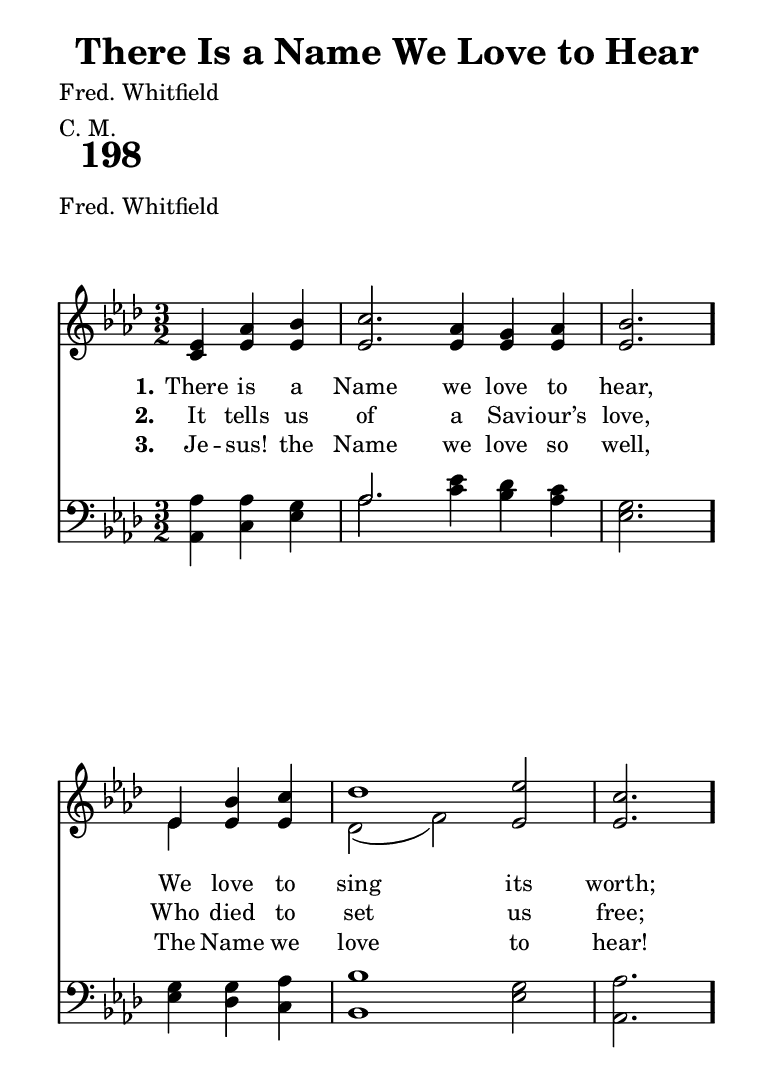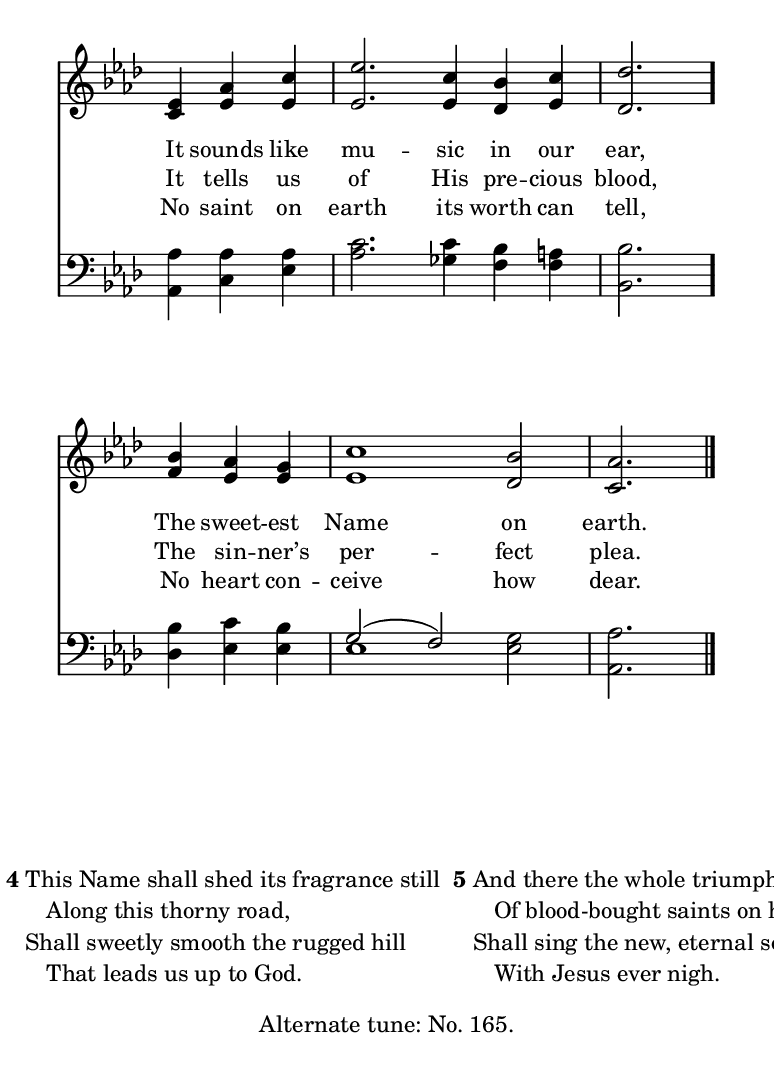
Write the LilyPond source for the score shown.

\include "common/global.ily"
\paper {
  \include "common/paper.ily"
  ragged-last-bottom = ##t
  systems-per-page = ##f
  % decrease system-to-system padding to fit onto page with next score
  system-system-spacing.padding = 2
  system-system-spacing.basic-distance = 2
  scoreTitleMarkup = \markup {
    \override #'(baseline-skip . 3.5)
    \column {
      \override #'(baseline-skip . 3.5)
      \column {
        \fill-line {
          \huge \larger \larger \bold {
            \concat { "  " \fromproperty #'header:hymnnumber }
            \mytitle
            \null
          }
        }
        \fill-line {
          % less lowering (to save vertical space)
          \lower #1 \fromproperty #'header:poet
          \smaller \bold \mysubtitle
          \lower #1 \fromproperty #'header:composer
        }
      }
    }
  }
}

\header{
  hymnnumber = "198"
  title = "There Is a Name We Love to Hear"
  tunename = "Los Angeles"
  meter = "C. M."
  poet = "Fred. Whitfield"
  composer = ""
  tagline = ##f
}

global = {
  \include "common/overrides.ily"
  \override Staff.TimeSignature.style = #'numbered
  \time 3/2
  \override Score.MetronomeMark.transparent = ##t % hide all fermata changes too
  \tempo 4=120
  \key aes \major
  \partial 2.
  \autoBeamOff
}

notesSoprano = {
\global
\relative c' {

  ees4 aes bes | c2. aes4 g aes | bes2.
  ees,4 bes' c | des1 ees2 | c2.
  ees,4 aes c | ees2. c4 bes c | des2.
  bes4 aes g | c1 bes2 | aes2.

  \bar "|."

}
}

notesAlto = {
\global
\relative e' {

  c4 ees ees | ees2. ees4 ees ees | ees2.
  ees4 ees ees | des2( f) ees | ees2.
  c4 ees ees | ees2. ees4 des ees | des2.
  f4 ees ees | ees1 des2 | c2.

}
}

notesTenor = {
\global
\relative a {

  aes4 aes g | aes2. ees'4 des c | g2.
  g4 g aes | bes1 g2 | aes2.
  aes4 aes aes | c2. c4 bes a | bes2.
  bes4 c bes | g2( f) g2 | aes2.

}
}

notesBass = {
\global
\relative f, {

  aes4 c ees | aes2. c4 bes aes | ees2.
  ees4 des c | bes1 ees2 | aes,2.
  aes4 c ees | aes2. ges4 f f | bes,2.
  des4 ees ees | ees1 ees2 | aes,2.

}
}

wordsA = \lyricmode {
\set stanza = "1."

There is a Name we love to hear, \bar "."
We love to sing its worth; \bar "."
It sounds like mu -- sic in our ear, \bar "."
The sweet -- est Name on earth. \bar "."

}

wordsB = \lyricmode {
\set stanza = "2."

It tells us of a Sav -- iour’s love,
Who died to set us free;
It tells us of His pre -- cious blood,
The sin -- ner’s per -- fect plea.

}

wordsC = \lyricmode {
\set stanza = "3."

Je -- sus! the Name we love so well,
The Name we love to hear!
No saint on earth its worth can tell,
No heart con -- ceive how dear.

}

wordsD = \markuplist {

\line { This Name shall shed its fragrance still }
\line { { \hspace #2 } Along this thorny road, }
\line { Shall sweetly smooth the rugged hill }
\line { { \hspace #2 } That leads us up to God. }

}

wordsE = \markuplist {

\line { And there the whole triumphant throng, }
\line { { \hspace #2 } Of blood-bought saints on high, }
\line { Shall sing the new, eternal song }
\line { { \hspace #2 } With Jesus ever nigh. }

}

\score {
  \context ChoirStaff <<
    \context Staff = upper <<
      \set Staff.autoBeaming = ##f
      \set ChoirStaff.systemStartDelimiter = #'SystemStartBar
      \set ChoirStaff.printPartCombineTexts = ##f
      \partcombine #'(2 . 11) \notesSoprano \notesAlto
      \context NullVoice = sopranos { \voiceOne << \notesSoprano >> }
      \context Lyrics = one   \lyricsto sopranos \wordsA
      \context Lyrics = two   \lyricsto sopranos \wordsB
      \context Lyrics = three \lyricsto sopranos \wordsC
    >>
    \context Staff = men <<
      \set Staff.autoBeaming = ##f
      \clef bass
      \set ChoirStaff.printPartCombineTexts = ##f
      \partcombine #'(2 . 11) \notesTenor \notesBass
    >>
  >>
  \layout {
    \include "common/layout.ily"
  }
  \midi{
    \include "common/midi.ily"
  }
}

\noPageBreak

\markup { \raise #5 \fill-line {
  \hspace #0.1
  \line{ \bold 4 \column { \wordsD } }
  \hspace #0.1
  \line{ \bold 5 \column { \wordsE } }
  \hspace #0.1
} }

\noPageBreak \markup { \vspace #2 \fill-line { \raise #2 \line { Alternate tune: No. 165. } } }

\version "2.19.49"  % necessary for upgrading to future LilyPond versions.

% vi:set et ts=2 sw=2 ai nocindent syntax=lilypond:
